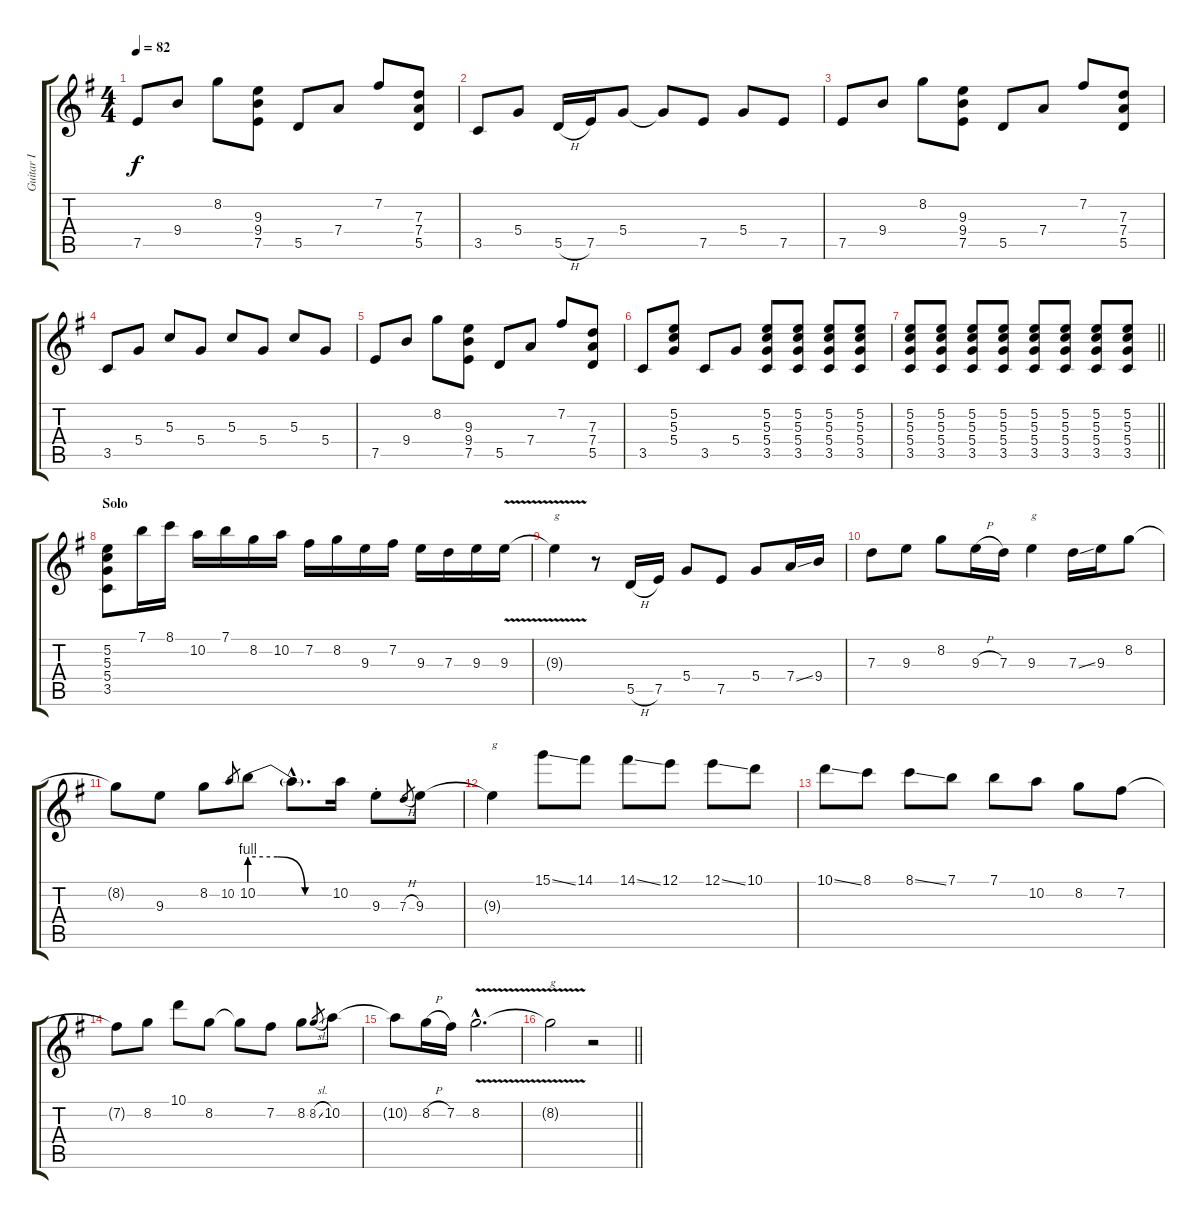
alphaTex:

\track ("Guitar I" "Guitar I") {instrument acousticguitarsteel}
\staff {score tabs}
\tuning (E4 B3 G3 D3 A2 E2) {hide}
\ts (4 4)
\tempo 82
\clef g2
\ks eminor
7.5.8{dy f} 9.4.8 8.2.8 (9.3 9.4 7.5).8 5.5.8 7.4.8 7.2.8 (7.3 7.4 5.5).8 |
3.5.8 5.4.8 5.5{h}.16 7.5.16 5.4.8 5.4{t}.8 7.5.8 5.4.8 7.5.8 |
7.5.8 9.4.8 8.2.8 (9.3 9.4 7.5).8 5.5.8 7.4.8 7.2.8 (7.3 7.4 5.5).8 |
3.5.8 5.4.8 5.3.8 5.4.8 5.3.8 5.4.8 5.3.8 5.4.8 |
7.5.8 9.4.8 8.2.8 (9.3 9.4 7.5).8 5.5.8 7.4.8 7.2.8 (7.3 7.4 5.5).8 |
3.5.8 (5.2 5.3 5.4).8 3.5.8 5.4.8 (5.2 5.3 5.4 3.5).8 (5.2 5.3 5.4 3.5).8 (5.2 5.3 5.4 3.5).8 (5.2 5.3 5.4 3.5).8 |
\barLineRight lightlight
(5.2 5.3 5.4 3.5).8 (5.2 5.3 5.4 3.5).8 (5.2 5.3 5.4 3.5).8 (5.2 5.3 5.4 3.5).8 (5.2 5.3 5.4 3.5).8 (5.2 5.3 5.4 3.5).8 (5.2 5.3 5.4 3.5).8 (5.2 5.3 5.4 3.5).8 |
\section ("" "Solo")
(5.2 5.3 5.4 3.5).8 7.1.16{volume 16 balance 8} 8.1.16 10.2.16 7.1.16 8.2.16 10.2.16 7.2.16 8.2.16 9.3.16 7.2.16 9.3.16 7.3.16 9.3.16 9.3{v}.16 |
9.3{t}.4{txt "g"} r.8 5.5{h}.16 7.5.16 5.4.8 7.5.8 5.4.8 7.4{ss}.16 9.4.16 |
7.3.8 9.3.8 8.2.8 9.3{h}.16 7.3.16 9.3.4{txt "g"} 7.3{ss}.16 9.3.16 8.2.8 |
8.2{t}.8 9.3.8 8.2.8 10.2.8{gr} 10.2{be (custom 0 4 20 4 40 0 60 0)}.8 10.2{hac t}.8{d} 10.2.16 9.3{st}.8 7.3{h}.8{gr} 9.3.8 |
9.3{t}.4{txt "g"} 15.1{ss}.8 14.1.8 14.1{ss}.8 12.1.8 12.1{ss}.8 10.1.8 |
10.1{ss}.8 8.1.8 8.1{ss}.8 7.1.8 7.1.8 10.2.8 8.2.8 7.2.8 |
7.2{t}.8 8.2.8 10.1.8 8.2.8 8.2{t}.8 7.2.8 8.2.8 8.2{sl}.8{gr} 10.2.8 |
10.2{t}.8 8.2{h}.16 7.2.16 8.2{v hac}.2{d} |
\barLineRight lightlight
8.2{t}.2{txt "g"} r.2{volume 12 balance 8}
